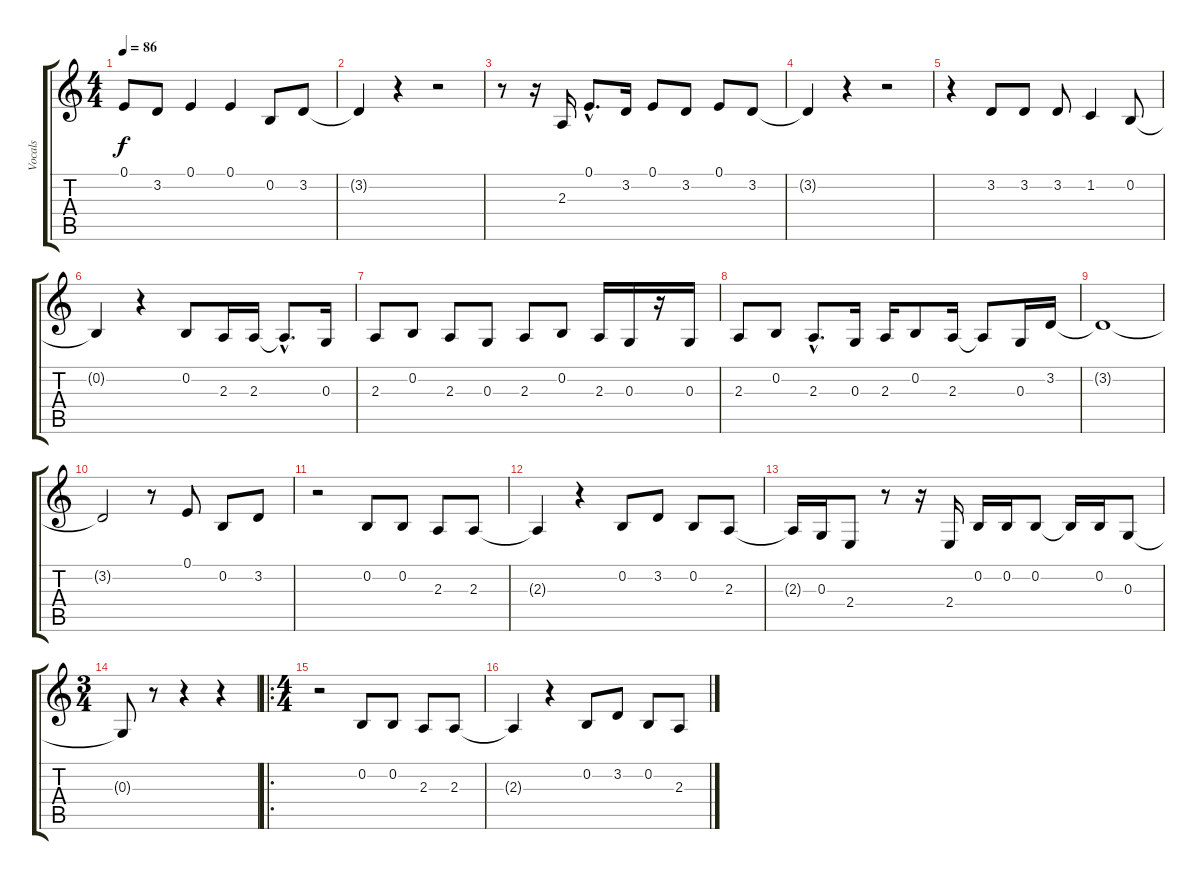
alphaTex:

\track ("Vocals" "Vocals") {instrument voiceoohs}
\staff {score tabs}
\tuning (E4 B3 G3 D3 A2 E2) {hide}
\ts (4 4)
\tempo 86
\clef g2
\ks c
0.1.8{dy f} 3.2.8 0.1.4 0.1.4 0.2.8 3.2.8 |
3.2{t}.4 r.4 r.2 |
r.8 r.16 2.3.16 0.1{hac}.8{d} 3.2.16 0.1.8 3.2.8 0.1.8 3.2.8 |
3.2{t}.4 r.4 r.2 |
r.4 3.2.8 3.2.8 3.2.8 1.2.4 0.2.8 |
0.2{t}.4 r.4 0.2.8 2.3.16 2.3.16 2.3{hac t}.8{d} 0.3.16 |
2.3.8 0.2.8 2.3.8 0.3.8 2.3.8 0.2.8 2.3.16 0.3.16 r.16 0.3.16 |
2.3.8 0.2.8 2.3{hac}.8{d} 0.3.16 2.3.16 0.2.8 2.3.16 2.3{t}.8 0.3.16 3.2.16 |
3.2{t}.1 |
3.2{t}.2 r.8 0.1.8 0.2.8 3.2.8 |
r.2 0.2.8 0.2.8 2.3.8 2.3.8 |
2.3{t}.4 r.4 0.2.8 3.2.8 0.2.8 2.3.8 |
2.3{t}.16 0.3.16 2.4.8 r.8 r.16 2.4.16 0.2.16 0.2.16 0.2.8 0.2{t}.16 0.2.16 0.3.8 |
\ts (3 4)
0.3{t}.8 r.8 r.4 r.4 |
\ro
\ts (4 4)
r.2 0.2.8 0.2.8 2.3.8 2.3.8 |
2.3{t}.4 r.4 0.2.8 3.2.8 0.2.8 2.3.8
